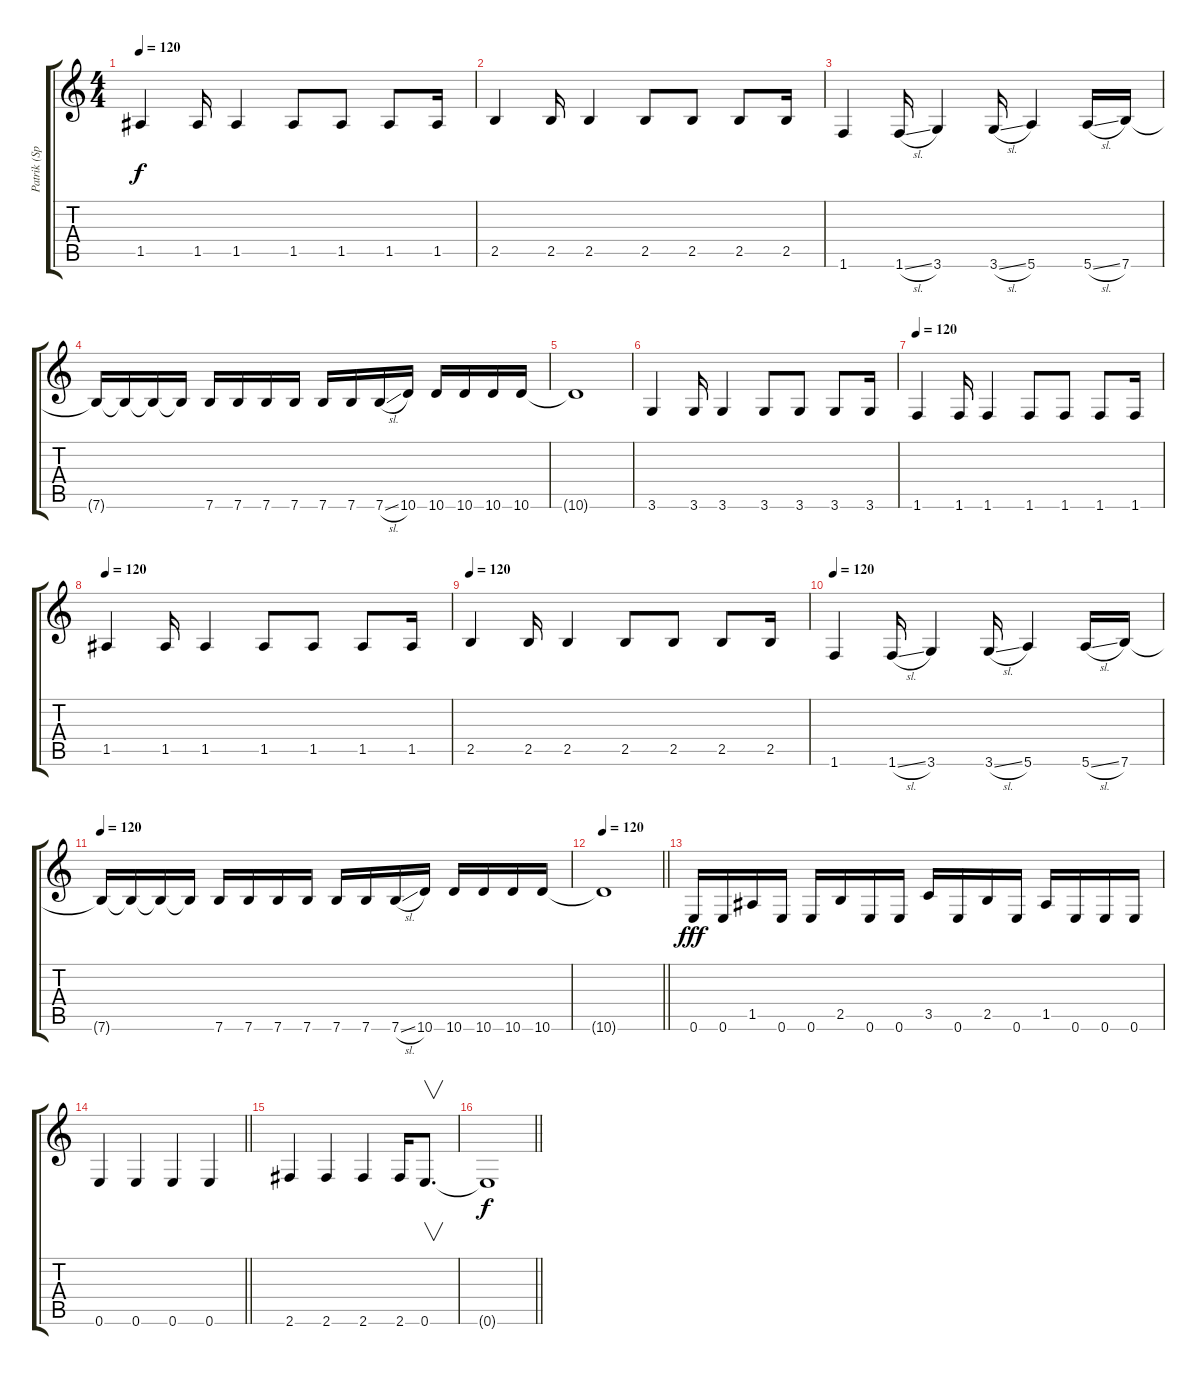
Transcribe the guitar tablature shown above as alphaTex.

\track ("Patrik (Speaker: metal)" "Patrik (Sp") {instrument distortionguitar}
\staff {score tabs}
\tuning (E4 B3 G3 D3 A2 E2) {hide}
\ts (4 4)
\tempo 120
\clef g2
\ks c
1.5.4{dy f} 1.5.16 1.5.4 1.5.8 1.5.8 1.5.8 1.5.16 |
2.5.4 2.5.16 2.5.4 2.5.8 2.5.8 2.5.8 2.5.16 |
1.6.4 1.6{sl}.16 3.6.4 3.6{sl}.16 5.6.4 5.6{sl}.16 7.6.16 |
7.6{t}.16 7.6{t}.16 7.6{t}.16 7.6{t}.16 7.6.16 7.6.16 7.6.16 7.6.16 7.6.16 7.6.16 7.6{sl}.16 10.6.16 10.6.16 10.6.16 10.6.16 10.6.16 |
10.6{t}.1 |
3.6.4 3.6.16 3.6.4 3.6.8 3.6.8 3.6.8 3.6.16 |
\tempo 120
1.6.4 1.6.16 1.6.4 1.6.8 1.6.8 1.6.8 1.6.16 |
\tempo 120
1.5.4 1.5.16 1.5.4 1.5.8 1.5.8 1.5.8 1.5.16 |
\tempo 120
2.5.4 2.5.16 2.5.4 2.5.8 2.5.8 2.5.8 2.5.16 |
\tempo 120
1.6.4 1.6{sl}.16 3.6.4 3.6{sl}.16 5.6.4 5.6{sl}.16 7.6.16 |
\tempo 120
7.6{t}.16 7.6{t}.16 7.6{t}.16 7.6{t}.16 7.6.16 7.6.16 7.6.16 7.6.16 7.6.16 7.6.16 7.6{sl}.16 10.6.16 10.6.16 10.6.16 10.6.16 10.6.16 |
\tempo 120
\barLineRight lightlight
10.6{t}.1 |
0.6.16{dy fff} 0.6.16 1.5.16 0.6.16 0.6.16 2.5.16 0.6.16 0.6.16 3.5.16 0.6.16 2.5.16 0.6.16 1.5.16 0.6.16 0.6.16 0.6.16 |
\barLineRight lightlight
0.6.4 0.6.4 0.6.4 0.6.4 |
2.6.4 2.6.4 2.6.4 2.6.16 0.6.8{v d} |
\barLineRight lightlight
0.6{t}.1{dy f}
